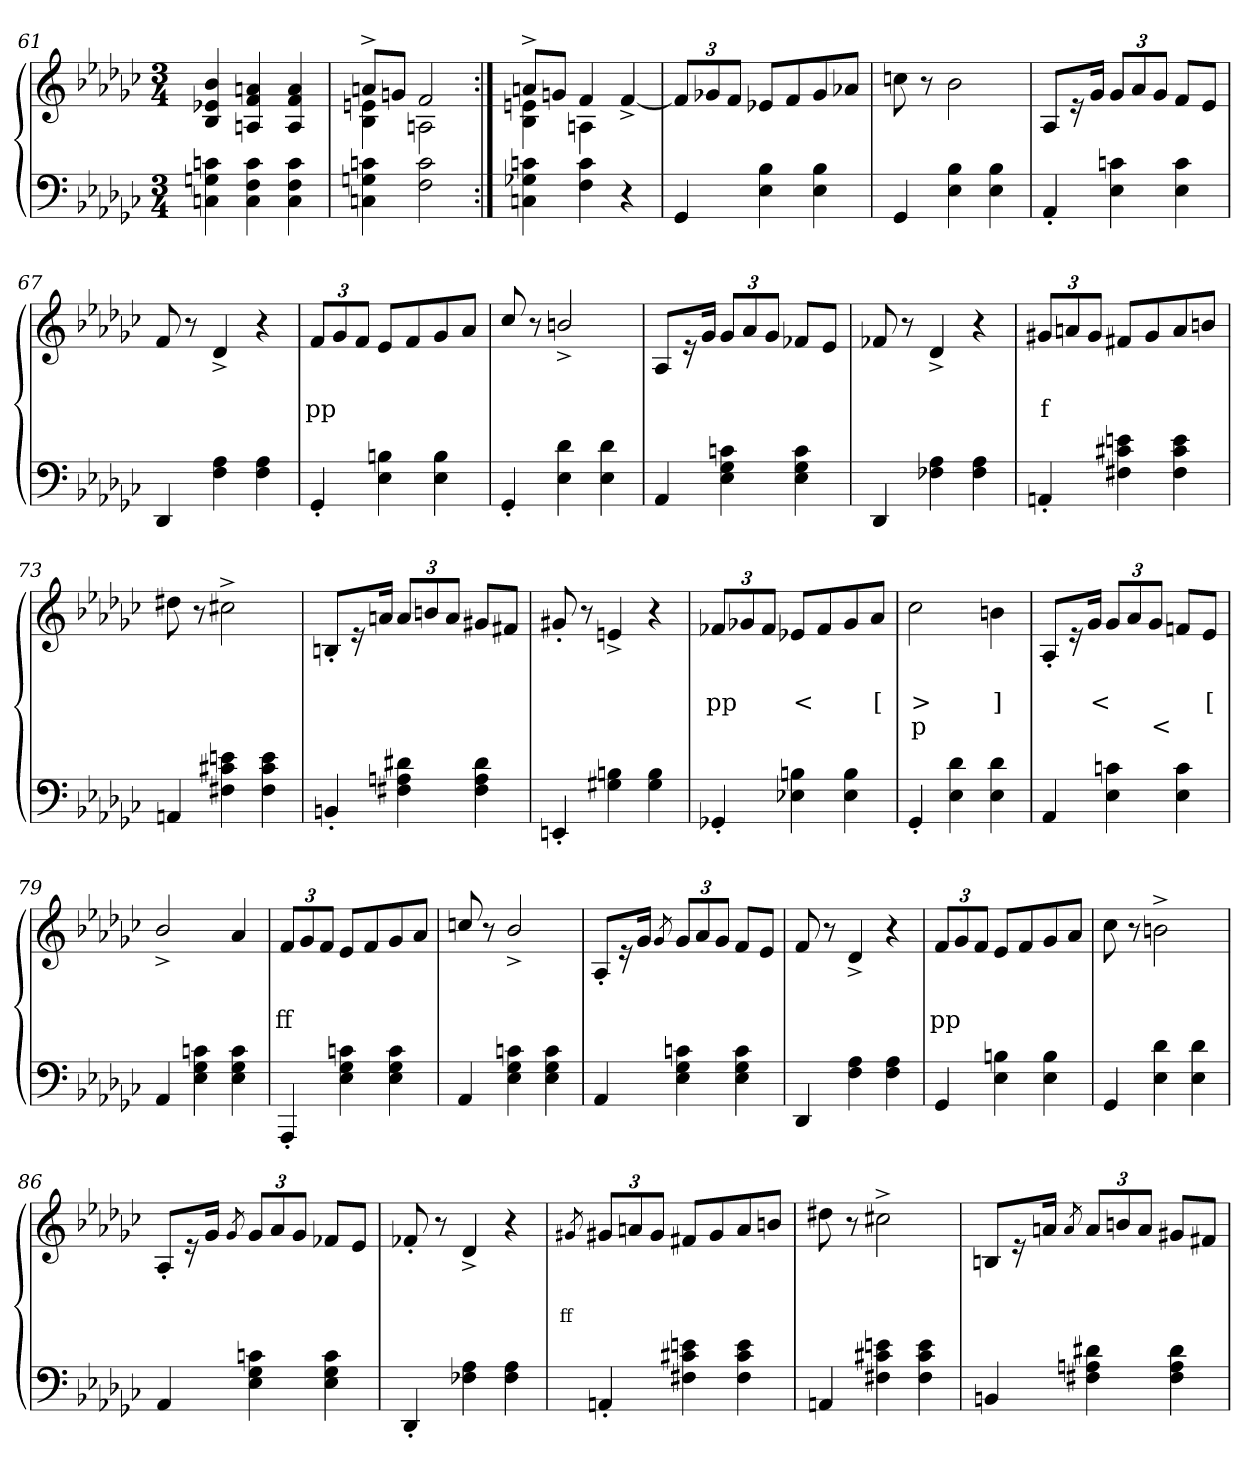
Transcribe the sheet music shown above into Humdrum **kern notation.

**kern	**kern	**text	**text	**text
*part2	*part1	*part1	*part1	*part1
*staff2	*staff1	*staff1	*staff1	*staff1
*clefF4	*clefG2	*	*	*
*k[b-e-a-d-g-c-]	*k[b-e-a-d-g-c-]	*	*	*
*M3/4	*M3/4	*	*	*
=61	=61	=61	=61	=61
4cn 4Gn 4Cn	4b- 4e-X 4B-	.	.	.
4c 4F 4C	4an 4f 4An	.	.	.
4c 4F 4C	4a 4f 4A	.	.	.
=62	=62	=62	=62	=62
*	*^	*	*	*
4cn 4Gn 4Cn	8an^>L	4en 4B-	.	.	.
.	8gnJ	.	.	.	.
2c 2F	2f	2An	.	.	.
=63:|!	=63:|!	=63:|!	=63:|!	=63:|!	=63:|!
4cn 4G-X 4Cn	8an^>L	4en 4B-	.	.	.
.	8gnJ	.	.	.	.
4c 4F	4f	4An	.	.	.
4r	[4f^>	4ryy	.	.	.
*	*v	*v	*	*	*
=64	=64	=64	=64	=64
4GG-	12fL]	.	.	.
.	12g-X	.	.	.
.	12fJ	.	.	.
4B- 4E-	8e-XL	.	.	.
.	8f	.	.	.
4B- 4E-	8g-	.	.	.
.	8a-XJ	.	.	.
=65	=65	=65	=65	=65
4GG-	8ccn\	.	.	.
.	8r	.	.	.
4B- 4E-	2b-\	.	.	.
4B- 4E-	.	.	.	.
=66	=66	=66	=66	=66
4AA-'>	8A-L	.	.	.
.	16r	.	.	.
.	16g-Jk	.	.	.
4cn 4E-	12g-L	.	.	.
.	12a-	.	.	.
.	12g-J	.	.	.
4c 4E-	8fL	.	.	.
.	8e-J	.	.	.
=67	=67	=67	=67	=67
4DD-	8f	.	.	.
.	8r	.	.	.
4A- 4F	4d-^>	.	.	.
4A- 4F	4r	.	.	.
=68	=68	=68	=68	=68
4GG-'>	12fL	.	pp	.
.	12g-	.	.	.
.	12fJ	.	.	.
4Bn 4E-	8e-L	.	.	.
.	8f	.	.	.
4B 4E-	8g-	.	.	.
.	8a-J	.	.	.
=69	=69	=69	=69	=69
4GG-'>	8cc-/	.	.	.
.	8r	.	.	.
4d- 4E-	2bn^>/	.	.	.
4d- 4E-	.	.	.	.
=70	=70	=70	=70	=70
4AA-	8A-L	.	.	.
.	16r	.	.	.
.	16g-Jk	.	.	.
4cn 4G- 4E-	12g-L	.	.	.
.	12a-	.	.	.
.	12g-J	.	.	.
4c 4G- 4E-	8f-XL	.	.	.
.	8e-J	.	.	.
=71	=71	=71	=71	=71
4DD-	8f-X	.	.	.
.	8r	.	.	.
4A- 4F-X	4d-^>	.	.	.
4A- 4F-	4r	.	.	.
=72	=72	=72	=72	=72
4AAn'>	12g#XL	.	f	.
.	12an	.	.	.
.	12g#J	.	.	.
4en 4c#X 4F#X	8f#XL	.	.	.
.	8g#	.	.	.
4e 4c# 4F#	8a	.	.	.
.	8bnJ	.	.	.
=73	=73	=73	=73	=73
4AAn	8dd#X	.	.	.
.	8r	.	.	.
4en 4c#X 4F#X	2cc#X^>	.	.	.
4e 4c# 4F#	.	.	.	.
=74	=74	=74	=74	=74
4BBn'>	8Bn'>L	.	.	.
.	16r	.	.	.
.	16anJk	.	.	.
4d#X 4An 4F#X	12aL	.	.	.
.	12bn	.	.	.
.	12aJ	.	.	.
4d# 4A 4F#	8g#XL	.	.	.
.	8f#XJ	.	.	.
=75	=75	=75	=75	=75
4EEn'>	8g#X'>	.	.	.
.	8r	.	.	.
4Bn 4G#X	4en^>	.	.	.
4B 4G#	4r	.	.	.
=76	=76	=76	=76	=76
4GG-X'>	12f-XL	.	pp	.
.	12g-X	.	.	.
.	12f-J	.	.	.
4Bn 4E-X	8e-XL	.	<	.
.	8f-	.	.	.
4B 4E-	8g-	.	.	.
.	8a-J	.	[	.
=77	=77	=77	=77	=77
4GG-'>	2cc-	.	>	p
4d- 4E-	.	.	.	.
4d- 4E-	4bn\	.	]	.
=78	=78	=78	=78	=78
4AA-	8A-'>L	.	.	.
.	16r	.	.	.
.	16g-Jk	.	<	.
4cn\ 4E-\	12g-L	.	.	.
.	12a-	.	.	.
.	12g-J	.	.	<
4c 4E-	8fnL	.	.	.
.	8e-J	.	[	.
=79	=79	=79	=79	=79
4AA-	2b-^>/	.	.	.
4cn 4G- 4E-	.	.	.	.
4c 4G- 4E-	4a-	.	.	.
=80	=80	=80	=80	=80
4AAA-'>	12fL	.	ff	.
.	12g-	.	.	.
.	12fJ	.	.	.
4cn 4G- 4E-	8e-L	.	.	.
.	8f	.	.	.
4c 4G- 4E-	8g-	.	.	.
.	8a-J	.	.	.
=81	=81	=81	=81	=81
4AA-	8ccn/	.	.	.
.	8r	.	.	.
4cn 4G- 4E-	2b-^>/	.	.	.
4c 4G- 4E-	.	.	.	.
=82	=82	=82	=82	=82
4AA-	8A-'>L	.	.	.
.	16r	.	.	.
.	16g-Jk	.	.	.
.	8qg-/	.	.	.
4cn 4G- 4E-	12g-L	.	.	.
.	12a-	.	.	.
.	12g-J	.	.	.
4c 4G- 4E-	8fL	.	.	.
.	8e-J	.	.	.
=83	=83	=83	=83	=83
4DD-	8f	.	.	.
.	8r	.	.	.
4A- 4F	4d-^>	.	.	.
4A- 4F	4r	.	.	.
=84	=84	=84	=84	=84
4GG-	12fL	.	pp	.
.	12g-	.	.	.
.	12fJ	.	.	.
4Bn 4E-	8e-L	.	.	.
.	8f	.	.	.
4B 4E-	8g-	.	.	.
.	8a-J	.	.	.
=85	=85	=85	=85	=85
4GG-	8cc-\	.	.	.
.	8r	.	.	.
4d- 4E-	2bn^>\	.	.	.
4d- 4E-	.	.	.	.
=86	=86	=86	=86	=86
4AA-	8A-'>L	.	.	.
.	16r	.	.	.
.	16g-Jk	.	.	.
.	8qg-/	.	.	.
4cn 4G- 4E-	12g-L	.	.	.
.	12a-	.	.	.
.	12g-J	.	.	.
4c 4G- 4E-	8f-XL	.	.	.
.	8e-J	.	.	.
=87	=87	=87	=87	=87
4DD-'>	8f-X'>	.	.	.
.	8r	.	.	.
4A- 4F-X	4d-^>	.	.	.
4A- 4F-	4r	.	.	.
=88	=88	=88	=88	=88
.	8qg#X/	.	ff	.
4AAn'>	12g#L	.	.	.
.	12an	.	.	.
.	12g#J	.	.	.
4en 4c#X 4F#X	8f#XL	.	.	.
.	8g#	.	.	.
4e 4c# 4F#	8a	.	.	.
.	8bnJ	.	.	.
=89	=89	=89	=89	=89
4AAn	8dd#X\	.	.	.
.	8r	.	.	.
4en 4c#X 4F#X	2cc#X^>	.	.	.
4e 4c# 4F#	.	.	.	.
=90	=90	=90	=90	=90
4BBn	8BnL	.	.	.
.	16r	.	.	.
.	16anJk	.	.	.
.	8qa/	.	.	.
4d#X 4An 4F#X	12aL	.	.	.
.	12bn	.	.	.
.	12aJ	.	.	.
4d# 4A 4F#	8g#XL	.	.	.
.	8f#XJ	.	.	.
=	=	=	=	=
*-	*-	*-	*-	*-
